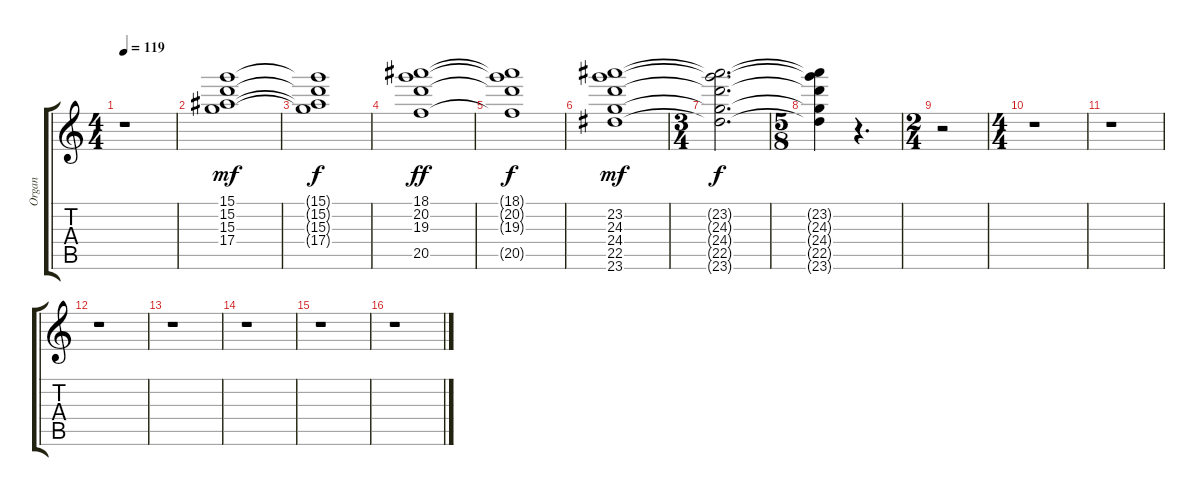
\track ("Organ                           " "Organ     ") {instrument acousticguitarsteel}
\staff {score tabs}
\tuning (E4 B3 G3 D3 A2 E2) {hide}
\ts (4 4)
\tempo 119
\clef g2
\ks c
r.1{dy f} |
(15.1 15.2 15.3 17.4).1{dy mf} |
(15.1{t} 15.2{t} 15.3{t} 17.4{t}).1{dy f} |
(18.1 20.2 19.3 20.5).1{dy ff} |
(18.1{t} 20.2{t} 19.3{t} 20.5{t}).1{dy f} |
(23.2 24.3 24.4 22.5 23.6).1{dy mf} |
\ts (3 4)
(23.2{t} 24.3{t} 24.4{t} 22.5{t} 23.6{t}).2{d dy f} |
\ts (5 8)
(23.2{t} 24.3{t} 24.4{t} 22.5{t} 23.6{t}).4 r.4{d} |
\ts (2 4)
r.2 |
\ts (4 4)
r.1 |
r.1 |
r.1 |
r.1 |
r.1 |
r.1 |
r.1
